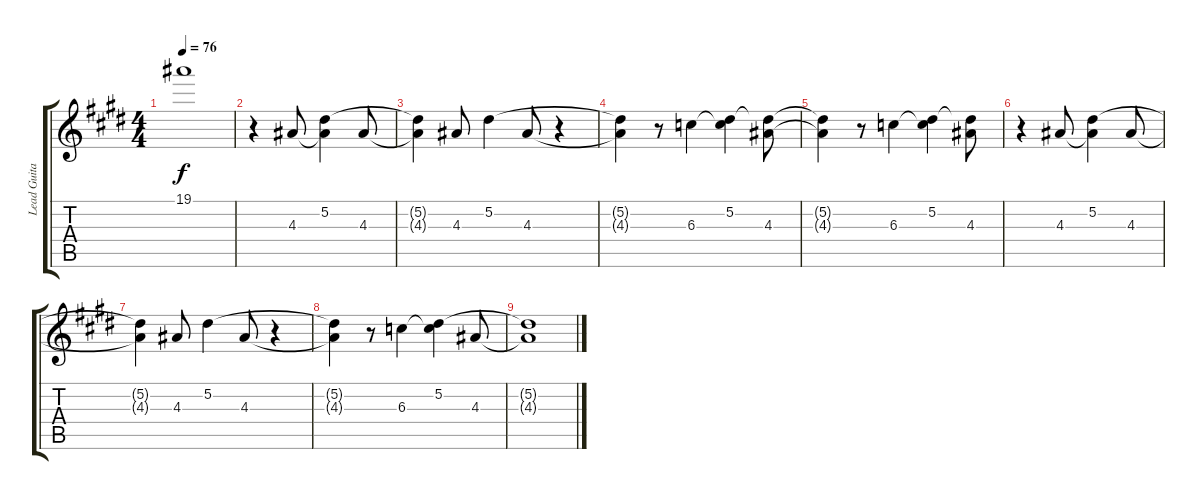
\track ("Lead Guitar (Clean)" "Lead Guita") {instrument electricguitarjazz}
\staff {score tabs}
\tuning (Eb4 Bb3 Gb3 Db3 Ab2 Eb2) {hide}
\ts (4 4)
\tempo 76
\clef g2
\ks e
19.1{t}.1{dy f} |
r.4 4.3.8{volume 9 balance 8 instrument electricguitarclean} (5.2 4.3{t}).4 4.3.8 |
(5.2{t} 4.3{t}).4 4.3.8 5.2.4 4.3.8 r.4 |
(5.2{t} 4.3{t}).4 r.8 6.3.4 (5.2 6.3{t}).4 (5.2{t} 4.3).8 |
(5.2{t} 4.3{t}).4 r.8 6.3.4 (5.2 6.3{t}).4 (5.2{t} 4.3).8 |
r.4 4.3.8{volume 9 balance 8 instrument electricguitarclean} (5.2 4.3{t}).4 4.3.8 |
(5.2{t} 4.3{t}).4 4.3.8 5.2.4 4.3.8 r.4 |
(5.2{t} 4.3{t}).4 r.8 6.3.4 (5.2 6.3{t}).4 4.3.8 |
(5.2{t} 4.3{t}).1
